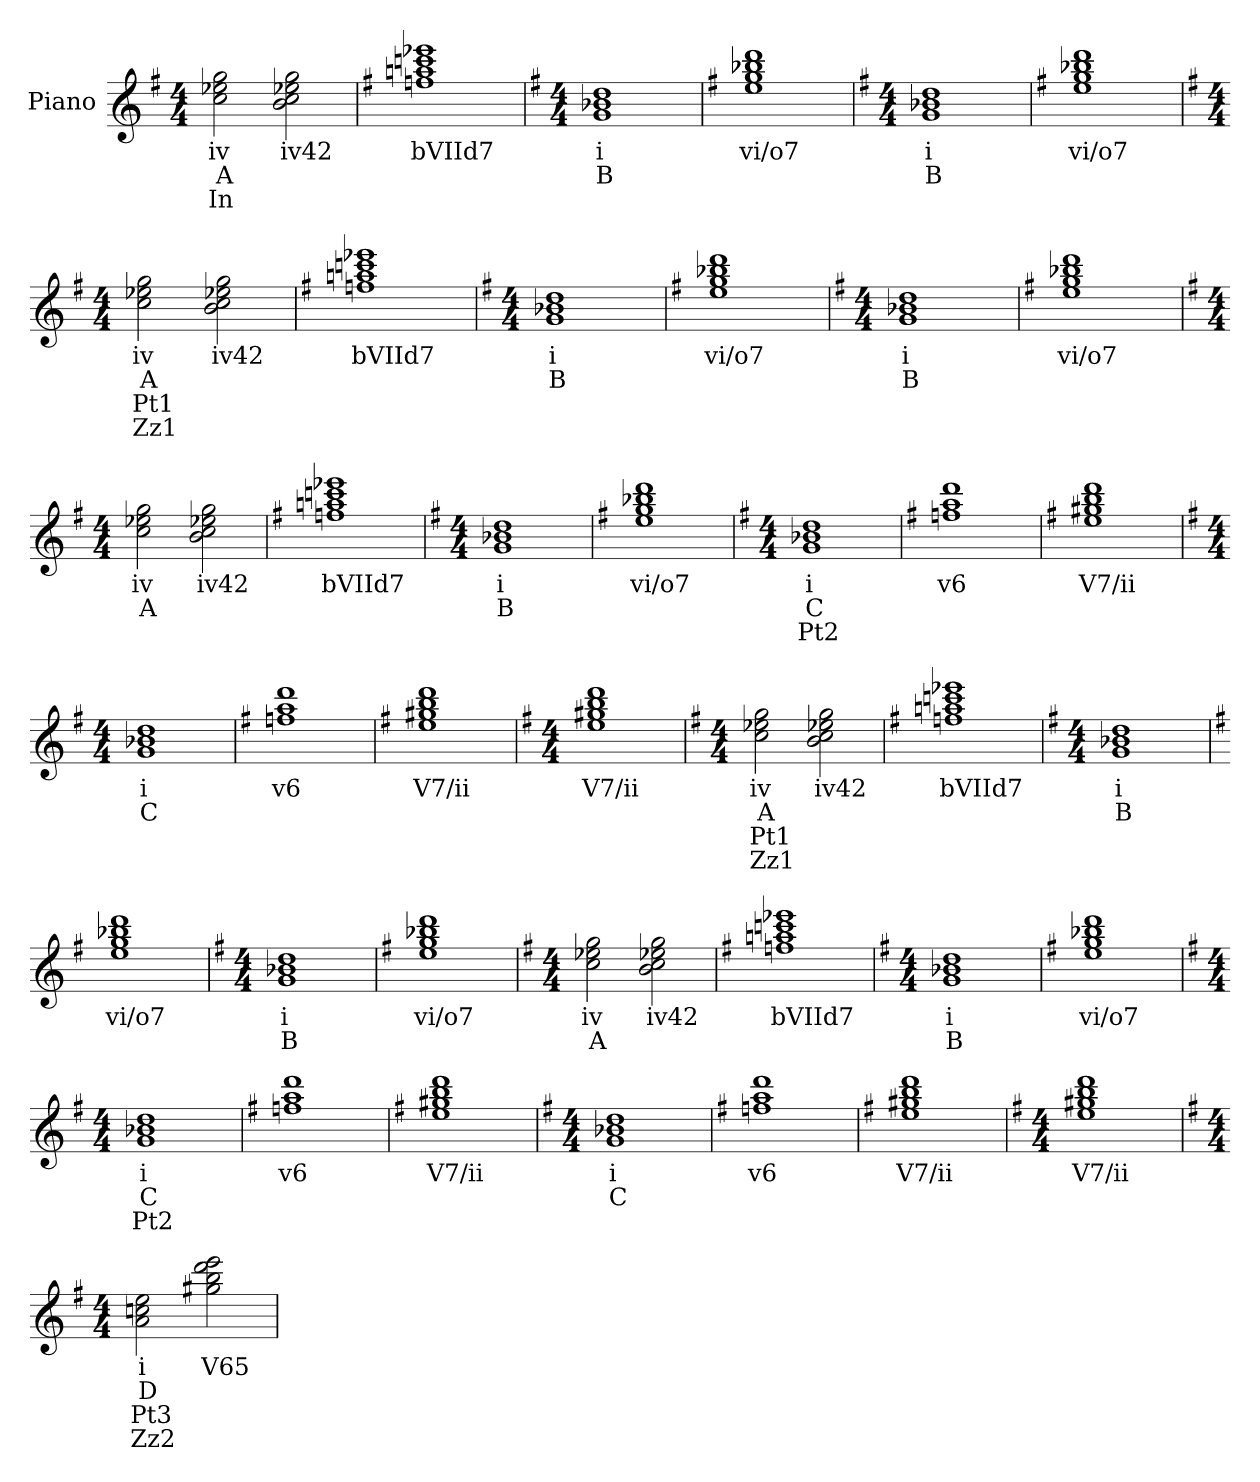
**kern	**text	**text	**text	**text
*part1	*part1	*part1	*part1	*part1
*staff1	*staff1	*staff1	*staff1	*staff1
*I"Piano	*	*	*	*
*I'Pno	*	*	*	*
*k[f#]	*	*	*	*
*G:	*	*	*	*
*M4/4	*	*	*	*
=	=	=	=	=
2cc 2ee-X 2gg	iv	A	In	.
2b 2cc 2ee-X 2gg	iv42	.	.	.
=	=	=	=	=
*k[f#]	*	*	*	*
*G:	*	*	*	*
1ffn 1aan 1cccn 1eee-X	bVIId7	.	.	.
=	=	=	=	=
*k[f#]	*	*	*	*
*G:	*	*	*	*
*M4/4	*	*	*	*
1g 1b-X 1dd	i	B	.	.
=	=	=	=	=
*k[f#]	*	*	*	*
*G:	*	*	*	*
1ee 1gg 1bb-X 1ddd	vi/o7	.	.	.
=	=	=	=	=
*k[f#]	*	*	*	*
*G:	*	*	*	*
*M4/4	*	*	*	*
1g 1b-X 1dd	i	B	.	.
=	=	=	=	=
*k[f#]	*	*	*	*
*G:	*	*	*	*
1ee 1gg 1bb-X 1ddd	vi/o7	.	.	.
=	=	=	=	=
*k[f#]	*	*	*	*
*G:	*	*	*	*
*M4/4	*	*	*	*
2cc 2ee-X 2gg	iv	A	Pt1	Zz1
2b 2cc 2ee-X 2gg	iv42	.	.	.
=	=	=	=	=
*k[f#]	*	*	*	*
*G:	*	*	*	*
1ffn 1aan 1cccn 1eee-X	bVIId7	.	.	.
=	=	=	=	=
*k[f#]	*	*	*	*
*G:	*	*	*	*
*M4/4	*	*	*	*
1g 1b-X 1dd	i	B	.	.
=	=	=	=	=
*k[f#]	*	*	*	*
*G:	*	*	*	*
1ee 1gg 1bb-X 1ddd	vi/o7	.	.	.
=	=	=	=	=
*k[f#]	*	*	*	*
*G:	*	*	*	*
*M4/4	*	*	*	*
1g 1b-X 1dd	i	B	.	.
=	=	=	=	=
*k[f#]	*	*	*	*
*G:	*	*	*	*
1ee 1gg 1bb-X 1ddd	vi/o7	.	.	.
=	=	=	=	=
*k[f#]	*	*	*	*
*G:	*	*	*	*
*M4/4	*	*	*	*
2cc 2ee-X 2gg	iv	A	.	.
2b 2cc 2ee-X 2gg	iv42	.	.	.
=	=	=	=	=
*k[f#]	*	*	*	*
*G:	*	*	*	*
1ffn 1aan 1cccn 1eee-X	bVIId7	.	.	.
=	=	=	=	=
*k[f#]	*	*	*	*
*G:	*	*	*	*
*M4/4	*	*	*	*
1g 1b-X 1dd	i	B	.	.
=	=	=	=	=
*k[f#]	*	*	*	*
*G:	*	*	*	*
1ee 1gg 1bb-X 1ddd	vi/o7	.	.	.
=	=	=	=	=
*k[f#]	*	*	*	*
*G:	*	*	*	*
*M4/4	*	*	*	*
1g 1b-X 1dd	i	C	Pt2	.
=	=	=	=	=
*k[f#]	*	*	*	*
*G:	*	*	*	*
1ffn 1aa 1ddd	v6	.	.	.
=	=	=	=	=
*k[f#]	*	*	*	*
*G:	*	*	*	*
1ee 1gg#X 1bb 1ddd	V7/ii	.	.	.
=	=	=	=	=
*k[f#]	*	*	*	*
*G:	*	*	*	*
*M4/4	*	*	*	*
1g 1b-X 1dd	i	C	.	.
=	=	=	=	=
*k[f#]	*	*	*	*
*G:	*	*	*	*
1ffn 1aa 1ddd	v6	.	.	.
=	=	=	=	=
*k[f#]	*	*	*	*
*G:	*	*	*	*
1ee 1gg#X 1bb 1ddd	V7/ii	.	.	.
=	=	=	=	=
*k[f#]	*	*	*	*
*G:	*	*	*	*
*M4/4	*	*	*	*
1ee 1gg#X 1bb 1ddd	V7/ii	.	.	.
=	=	=	=	=
*k[f#]	*	*	*	*
*G:	*	*	*	*
*M4/4	*	*	*	*
2cc 2ee-X 2gg	iv	A	Pt1	Zz1
2b 2cc 2ee-X 2gg	iv42	.	.	.
=	=	=	=	=
*k[f#]	*	*	*	*
*G:	*	*	*	*
1ffn 1aan 1cccn 1eee-X	bVIId7	.	.	.
=	=	=	=	=
*k[f#]	*	*	*	*
*G:	*	*	*	*
*M4/4	*	*	*	*
1g 1b-X 1dd	i	B	.	.
=	=	=	=	=
*k[f#]	*	*	*	*
*G:	*	*	*	*
1ee 1gg 1bb-X 1ddd	vi/o7	.	.	.
=	=	=	=	=
*k[f#]	*	*	*	*
*G:	*	*	*	*
*M4/4	*	*	*	*
1g 1b-X 1dd	i	B	.	.
=	=	=	=	=
*k[f#]	*	*	*	*
*G:	*	*	*	*
1ee 1gg 1bb-X 1ddd	vi/o7	.	.	.
=	=	=	=	=
*k[f#]	*	*	*	*
*G:	*	*	*	*
*M4/4	*	*	*	*
2cc 2ee-X 2gg	iv	A	.	.
2b 2cc 2ee-X 2gg	iv42	.	.	.
=	=	=	=	=
*k[f#]	*	*	*	*
*G:	*	*	*	*
1ffn 1aan 1cccn 1eee-X	bVIId7	.	.	.
=	=	=	=	=
*k[f#]	*	*	*	*
*G:	*	*	*	*
*M4/4	*	*	*	*
1g 1b-X 1dd	i	B	.	.
=	=	=	=	=
*k[f#]	*	*	*	*
*G:	*	*	*	*
1ee 1gg 1bb-X 1ddd	vi/o7	.	.	.
=	=	=	=	=
*k[f#]	*	*	*	*
*G:	*	*	*	*
*M4/4	*	*	*	*
1g 1b-X 1dd	i	C	Pt2	.
=	=	=	=	=
*k[f#]	*	*	*	*
*G:	*	*	*	*
1ffn 1aa 1ddd	v6	.	.	.
=	=	=	=	=
*k[f#]	*	*	*	*
*G:	*	*	*	*
1ee 1gg#X 1bb 1ddd	V7/ii	.	.	.
=	=	=	=	=
*k[f#]	*	*	*	*
*G:	*	*	*	*
*M4/4	*	*	*	*
1g 1b-X 1dd	i	C	.	.
=	=	=	=	=
*k[f#]	*	*	*	*
*G:	*	*	*	*
1ffn 1aa 1ddd	v6	.	.	.
=	=	=	=	=
*k[f#]	*	*	*	*
*G:	*	*	*	*
1ee 1gg#X 1bb 1ddd	V7/ii	.	.	.
=	=	=	=	=
*k[f#]	*	*	*	*
*G:	*	*	*	*
*M4/4	*	*	*	*
1ee 1gg#X 1bb 1ddd	V7/ii	.	.	.
=	=	=	=	=
*k[f#]	*	*	*	*
*G:	*	*	*	*
*M4/4	*	*	*	*
2a 2ccn 2ee	i	D	Pt3	Zz2
2gg#X 2bb 2ddd 2eee	V65	.	.	.
=	=	=	=	=
*-	*-	*-	*-	*-
